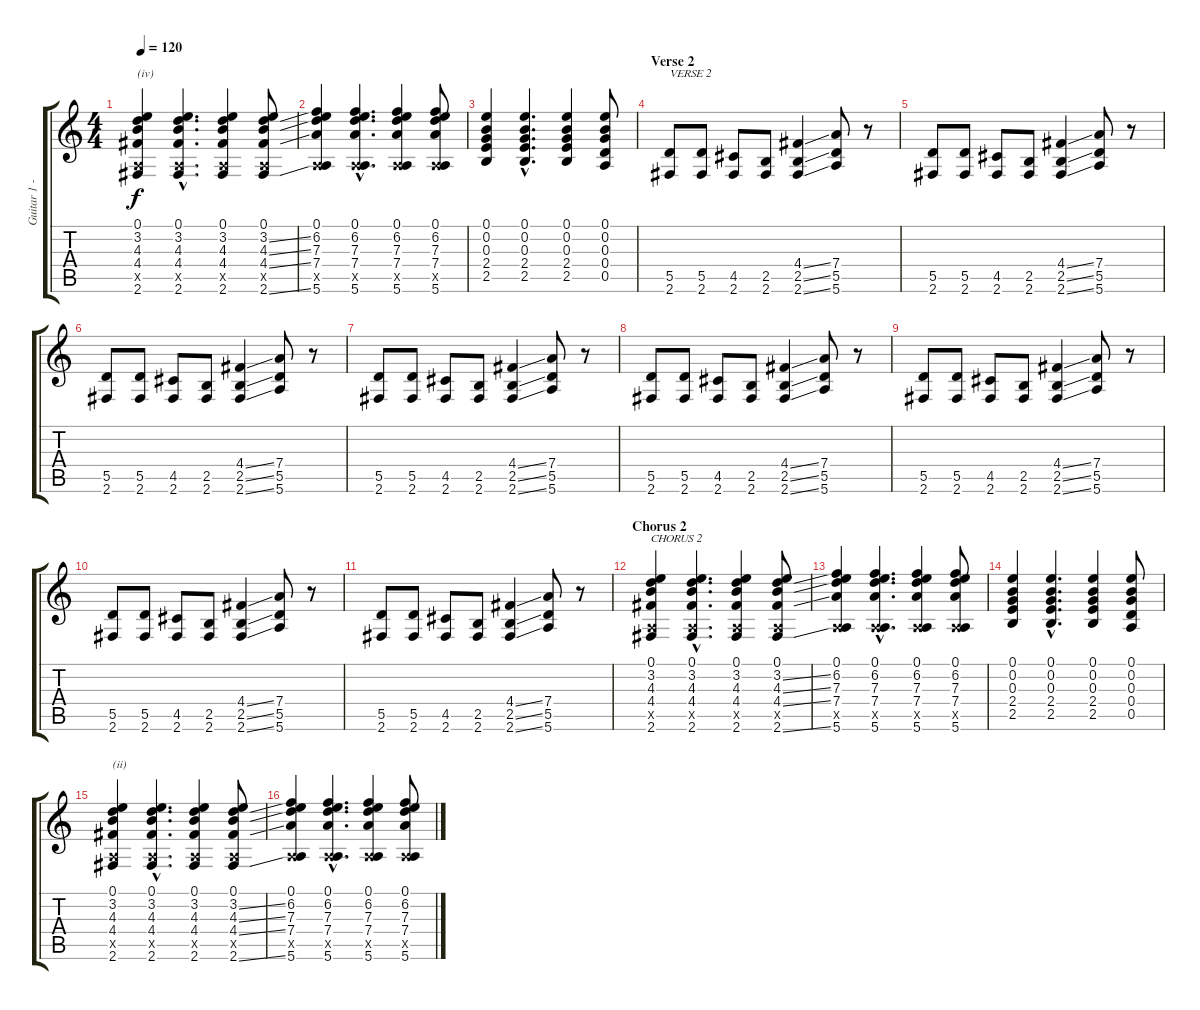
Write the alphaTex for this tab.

\track ("Guitar 1 - main stuff" "Guitar 1 -") {instrument distortionguitar}
\staff {score tabs}
\tuning (E4 B3 G3 D3 A2 E2) {hide}
\ts (4 4)
\tempo 120
\clef g2
\ks c
(0.1 3.2 4.3 4.4 0.5{x} 2.6).4{txt "(iv)" dy f} (0.1{hac} 3.2{hac} 4.3{hac} 4.4{hac} 0.5{hac x} 2.6{hac}).4{d} (0.1 3.2 4.3 4.4 0.5{x} 2.6).4 (0.1 3.2{ss} 4.3{ss} 4.4{ss} 0.5{x} 2.6{ss}).8 |
(0.1 6.2 7.3 7.4 0.5{x} 5.6).4 (0.1{hac} 6.2{hac} 7.3{hac} 7.4{hac} 0.5{hac x} 5.6{hac}).4{d} (0.1 6.2 7.3 7.4 0.5{x} 5.6).4 (0.1 6.2 7.3 7.4 0.5{x} 5.6).8 |
(0.1 0.2 0.3 2.4 2.5).4 (0.1{hac} 0.2{hac} 0.3{hac} 2.4{hac} 2.5{hac}).4{d} (0.1 0.2 0.3 2.4 2.5).4 (0.1 0.2 0.3 0.4 0.5).8 |
\section ("" "Verse 2")
(5.5 2.6).8{txt "VERSE 2"} (5.5 2.6).8 (4.5 2.6).8 (2.5 2.6).8 (4.4{ss} 2.5{ss} 2.6{ss}).4 (7.4 5.5 5.6).8 r.8 |
(5.5 2.6).8 (5.5 2.6).8 (4.5 2.6).8 (2.5 2.6).8 (4.4{ss} 2.5{ss} 2.6{ss}).4 (7.4 5.5 5.6).8 r.8 |
(5.5 2.6).8 (5.5 2.6).8 (4.5 2.6).8 (2.5 2.6).8 (4.4{ss} 2.5{ss} 2.6{ss}).4 (7.4 5.5 5.6).8 r.8 |
(5.5 2.6).8 (5.5 2.6).8 (4.5 2.6).8 (2.5 2.6).8 (4.4{ss} 2.5{ss} 2.6{ss}).4 (7.4 5.5 5.6).8 r.8 |
(5.5 2.6).8 (5.5 2.6).8 (4.5 2.6).8 (2.5 2.6).8 (4.4{ss} 2.5{ss} 2.6{ss}).4 (7.4 5.5 5.6).8 r.8 |
(5.5 2.6).8 (5.5 2.6).8 (4.5 2.6).8 (2.5 2.6).8 (4.4{ss} 2.5{ss} 2.6{ss}).4 (7.4 5.5 5.6).8 r.8 |
(5.5 2.6).8 (5.5 2.6).8 (4.5 2.6).8 (2.5 2.6).8 (4.4{ss} 2.5{ss} 2.6{ss}).4 (7.4 5.5 5.6).8 r.8 |
(5.5 2.6).8 (5.5 2.6).8 (4.5 2.6).8 (2.5 2.6).8 (4.4{ss} 2.5{ss} 2.6{ss}).4 (7.4 5.5 5.6).8 r.8 |
\section ("" "Chorus 2")
(0.1 3.2 4.3 4.4 0.5{x} 2.6).4{txt "CHORUS 2"} (0.1{hac} 3.2{hac} 4.3{hac} 4.4{hac} 0.5{hac x} 2.6{hac}).4{d} (0.1 3.2 4.3 4.4 0.5{x} 2.6).4 (0.1 3.2{ss} 4.3{ss} 4.4{ss} 0.5{x} 2.6{ss}).8 |
(0.1 6.2 7.3 7.4 0.5{x} 5.6).4 (0.1{hac} 6.2{hac} 7.3{hac} 7.4{hac} 0.5{hac x} 5.6{hac}).4{d} (0.1 6.2 7.3 7.4 0.5{x} 5.6).4 (0.1 6.2 7.3 7.4 0.5{x} 5.6).8 |
(0.1 0.2 0.3 2.4 2.5).4 (0.1{hac} 0.2{hac} 0.3{hac} 2.4{hac} 2.5{hac}).4{d} (0.1 0.2 0.3 2.4 2.5).4 (0.1 0.2 0.3 0.4 0.5).8 |
(0.1 3.2 4.3 4.4 0.5{x} 2.6).4{txt "(ii)"} (0.1{hac} 3.2{hac} 4.3{hac} 4.4{hac} 0.5{hac x} 2.6{hac}).4{d} (0.1 3.2 4.3 4.4 0.5{x} 2.6).4 (0.1 3.2{ss} 4.3{ss} 4.4{ss} 0.5{x} 2.6{ss}).8 |
(0.1 6.2 7.3 7.4 0.5{x} 5.6).4 (0.1{hac} 6.2{hac} 7.3{hac} 7.4{hac} 0.5{hac x} 5.6{hac}).4{d} (0.1 6.2 7.3 7.4 0.5{x} 5.6).4 (0.1 6.2 7.3 7.4 0.5{x} 5.6).8
